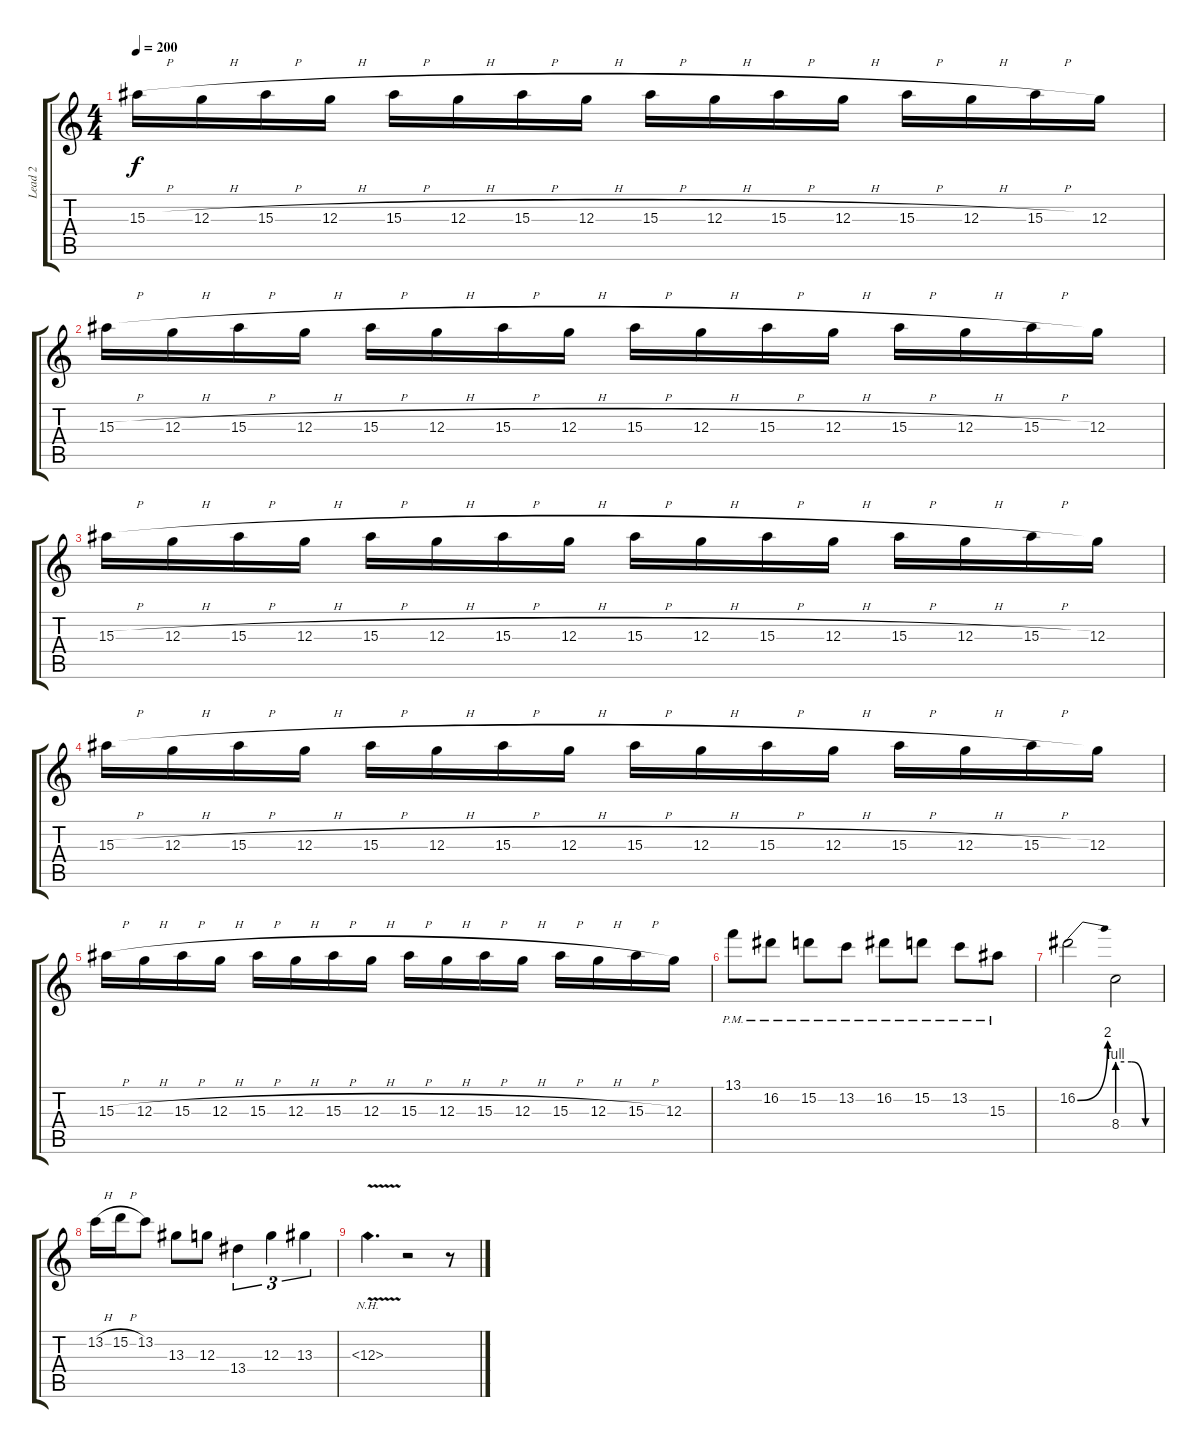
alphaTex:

\track ("Lead 2" "Lead 2") {instrument distortionguitar}
\staff {score tabs}
\tuning (E4 B3 G3 D3 A2 E2) {hide}
\ts (4 4)
\tempo 200
\clef g2
\ks c
15.3{h}.16{dy f} 12.3{h}.16 15.3{h}.16 12.3{h}.16 15.3{h}.16 12.3{h}.16 15.3{h}.16 12.3{h}.16 15.3{h}.16 12.3{h}.16 15.3{h}.16 12.3{h}.16 15.3{h}.16 12.3{h}.16 15.3{h}.16 12.3.16 |
15.3{h}.16 12.3{h}.16 15.3{h}.16 12.3{h}.16 15.3{h}.16 12.3{h}.16 15.3{h}.16 12.3{h}.16 15.3{h}.16 12.3{h}.16 15.3{h}.16 12.3{h}.16 15.3{h}.16 12.3{h}.16 15.3{h}.16 12.3.16 |
15.3{h}.16 12.3{h}.16 15.3{h}.16 12.3{h}.16 15.3{h}.16 12.3{h}.16 15.3{h}.16 12.3{h}.16 15.3{h}.16 12.3{h}.16 15.3{h}.16 12.3{h}.16 15.3{h}.16 12.3{h}.16 15.3{h}.16 12.3.16 |
15.3{h}.16 12.3{h}.16 15.3{h}.16 12.3{h}.16 15.3{h}.16 12.3{h}.16 15.3{h}.16 12.3{h}.16 15.3{h}.16 12.3{h}.16 15.3{h}.16 12.3{h}.16 15.3{h}.16 12.3{h}.16 15.3{h}.16 12.3.16 |
15.3{h}.16 12.3{h}.16 15.3{h}.16 12.3{h}.16 15.3{h}.16 12.3{h}.16 15.3{h}.16 12.3{h}.16 15.3{h}.16 12.3{h}.16 15.3{h}.16 12.3{h}.16 15.3{h}.16 12.3{h}.16 15.3{h}.16 12.3.16 |
\section ("" "")
13.1{pm}.8 16.2{pm}.8 15.2{pm}.8 13.2{pm}.8 16.2{pm}.8 15.2{pm}.8 13.2{pm}.8 15.3{pm}.8 |
16.2{be (bend 0 0 60 8)}.2 8.4{be (custom 0 4 20 4 40 0 60 0)}.2 |
13.2{h}.16 15.2{h}.16 13.2.8 13.3.8 12.3.8 13.4.4{tu (3 2)} 12.3.4{tu (3 2)} 13.3.4{tu (3 2)} |
12.3{nh v}.4{d} r.2 r.8
